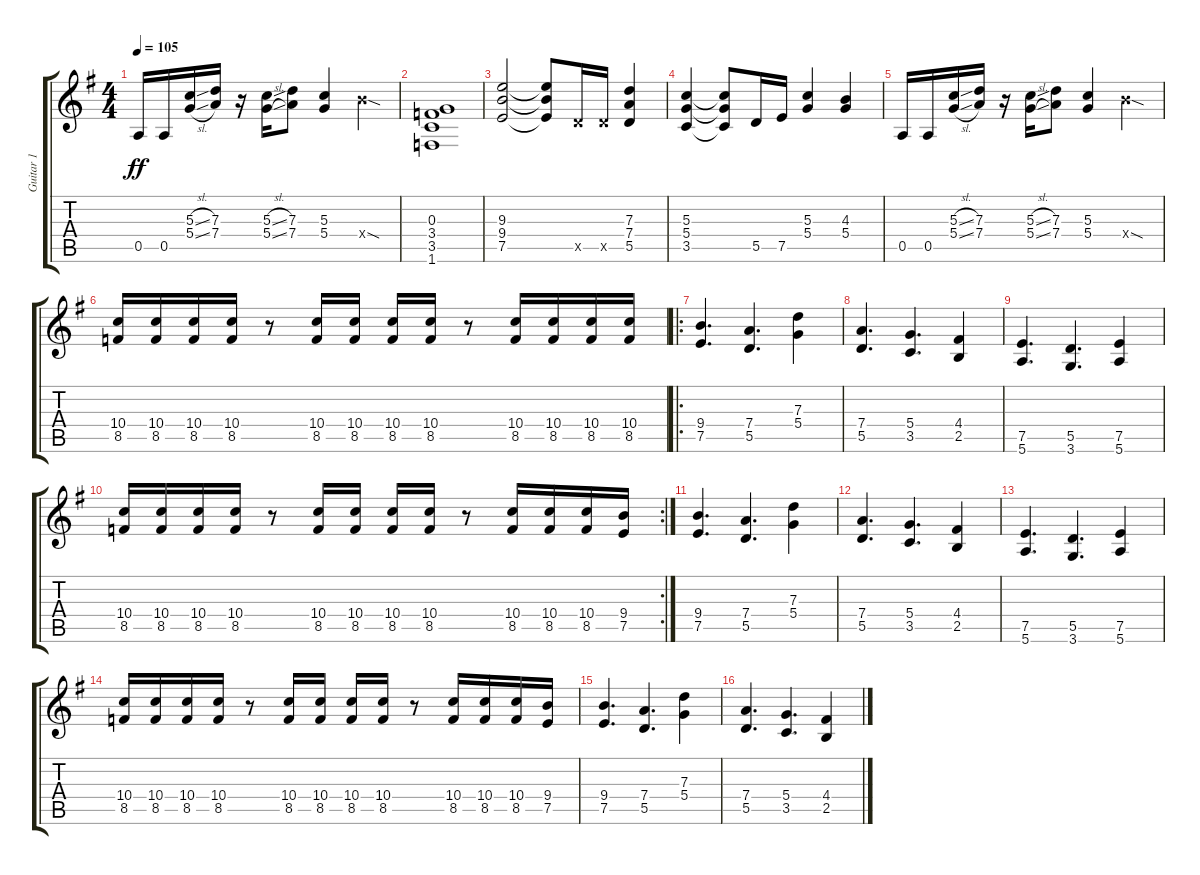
\track ("Guitar 1" "Guitar 1") {instrument distortionguitar}
\staff {score tabs}
\tuning (E4 B3 G3 D3 A2 E2) {hide}
\ts (4 4)
\tempo 105
\clef g2
\ks eminor
0.5.16{dy ff} 0.5.16 (5.3{sl} 5.4{sl}).16 (7.3 7.4).16 r.16 (5.3{sl} 5.4{sl}).16 (7.3 7.4).8 (5.3 5.4).4 9.4{sod x}.4 |
(0.3 3.4 3.5 1.6).1 |
(9.3 9.4 7.5).2 (9.3{t} 9.4{t} 7.5{t}).8 5.5{x}.16 5.5{x}.16 (7.3 7.4 5.5).4 |
(5.3 5.4 3.5).4 (5.3{t} 5.4{t} 3.5{t}).8 5.5.16 7.5.16 (5.3 5.4).4 (4.3 5.4).4 |
0.5.16 0.5.16 (5.3{sl} 5.4{sl}).16 (7.3 7.4).16 r.16 (5.3{sl} 5.4{sl}).16 (7.3 7.4).8 (5.3 5.4).4 9.4{sod x}.4 |
(10.4 8.5).16 (10.4 8.5).16 (10.4 8.5).16 (10.4 8.5).16 r.8 (10.4 8.5).16 (10.4 8.5).16 (10.4 8.5).16 (10.4 8.5).16 r.8 (10.4 8.5).16 (10.4 8.5).16 (10.4 8.5).16 (10.4 8.5).16 |
\ro
(9.4 7.5).4{d} (7.4 5.5).4{d} (7.3 5.4).4 |
(7.4 5.5).4{d} (5.4 3.5).4{d} (4.4 2.5).4 |
(7.5 5.6).4{d} (5.5 3.6).4{d} (7.5 5.6).4 |
\rc 2
(10.4 8.5).16 (10.4 8.5).16 (10.4 8.5).16 (10.4 8.5).16 r.8 (10.4 8.5).16 (10.4 8.5).16 (10.4 8.5).16 (10.4 8.5).16 r.8 (10.4 8.5).16 (10.4 8.5).16 (10.4 8.5).16 (9.4 7.5).16 |
(9.4 7.5).4{d} (7.4 5.5).4{d} (7.3 5.4).4 |
(7.4 5.5).4{d} (5.4 3.5).4{d} (4.4 2.5).4 |
(7.5 5.6).4{d} (5.5 3.6).4{d} (7.5 5.6).4 |
(10.4 8.5).16 (10.4 8.5).16 (10.4 8.5).16 (10.4 8.5).16 r.8 (10.4 8.5).16 (10.4 8.5).16 (10.4 8.5).16 (10.4 8.5).16 r.8 (10.4 8.5).16 (10.4 8.5).16 (10.4 8.5).16 (9.4 7.5).16 |
(9.4 7.5).4{d} (7.4 5.5).4{d} (7.3 5.4).4 |
(7.4 5.5).4{d} (5.4 3.5).4{d} (4.4 2.5).4
